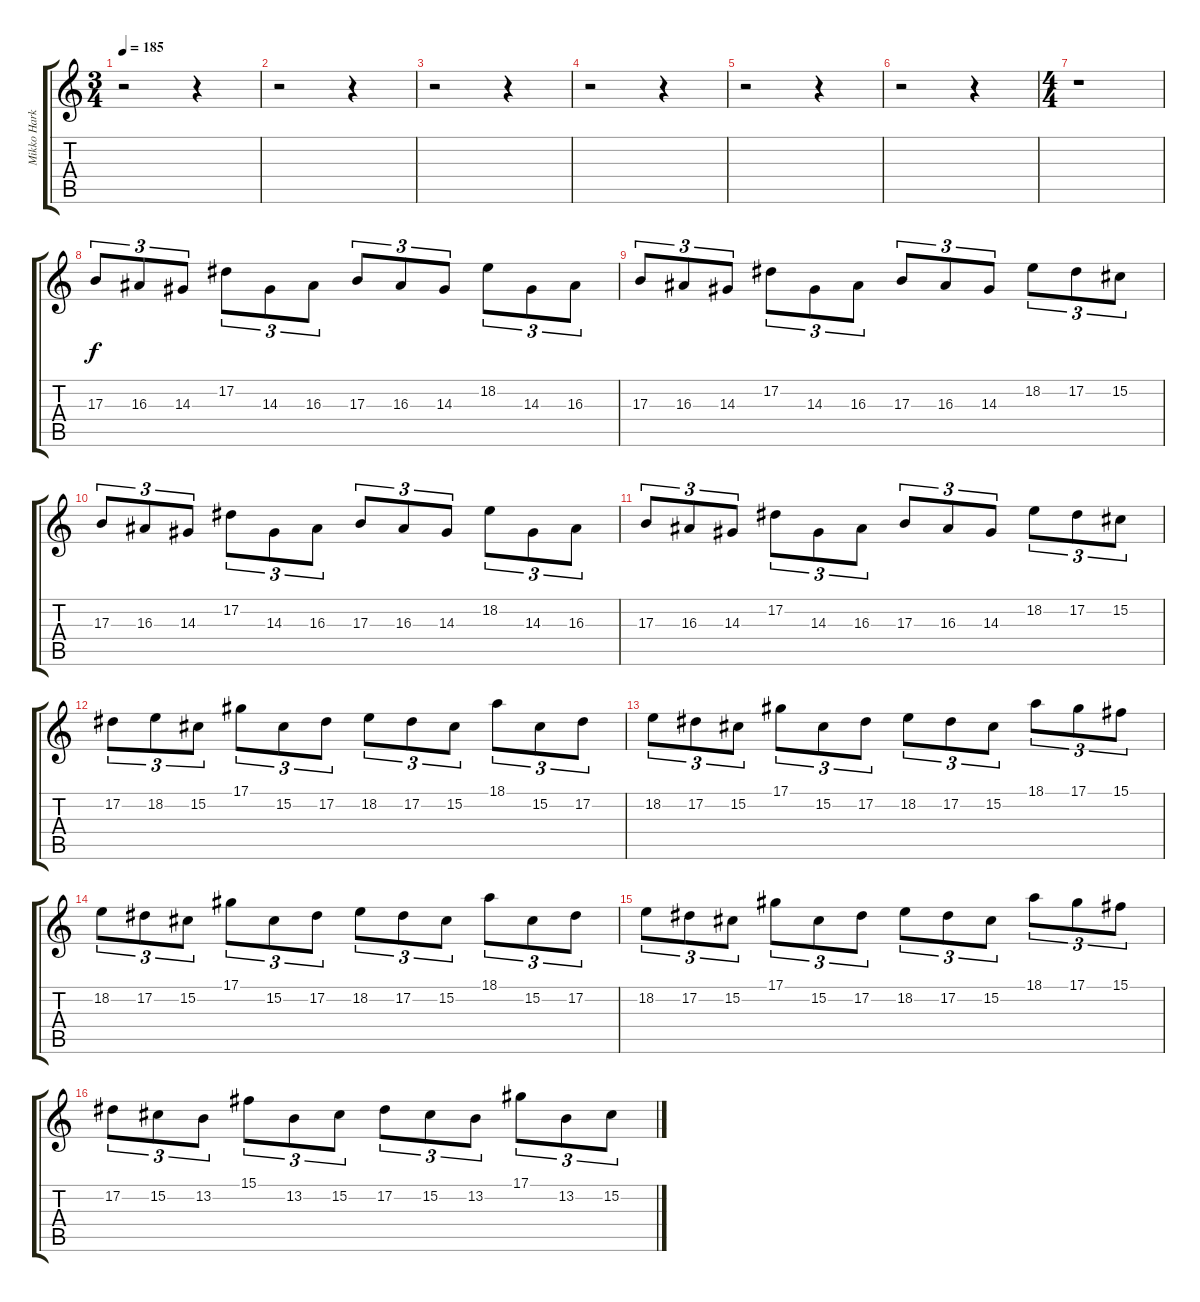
\track ("Mikko Harkin" "Mikko Hark") {instrument harpsichord}
\staff {score tabs}
\tuning (Eb4 Bb3 Gb3 Db3 Ab2 Eb2) {hide}
\ts (3 4)
\tempo 185
\clef g2
\ks c
r.2{dy f} r.4 |
r.2 r.4 |
r.2 r.4 |
r.2 r.4 |
r.2 r.4 |
r.2 r.4 |
\ts (4 4)
r.1 |
17.3.8{tu (3 2)} 16.3.8{tu (3 2)} 14.3.8{tu (3 2)} 17.2.8{tu (3 2)} 14.3.8{tu (3 2)} 16.3.8{tu (3 2)} 17.3.8{tu (3 2)} 16.3.8{tu (3 2)} 14.3.8{tu (3 2)} 18.2.8{tu (3 2)} 14.3.8{tu (3 2)} 16.3.8{tu (3 2)} |
17.3.8{tu (3 2)} 16.3.8{tu (3 2)} 14.3.8{tu (3 2)} 17.2.8{tu (3 2)} 14.3.8{tu (3 2)} 16.3.8{tu (3 2)} 17.3.8{tu (3 2)} 16.3.8{tu (3 2)} 14.3.8{tu (3 2)} 18.2.8{tu (3 2)} 17.2.8{tu (3 2)} 15.2.8{tu (3 2)} |
17.3.8{tu (3 2)} 16.3.8{tu (3 2)} 14.3.8{tu (3 2)} 17.2.8{tu (3 2)} 14.3.8{tu (3 2)} 16.3.8{tu (3 2)} 17.3.8{tu (3 2)} 16.3.8{tu (3 2)} 14.3.8{tu (3 2)} 18.2.8{tu (3 2)} 14.3.8{tu (3 2)} 16.3.8{tu (3 2)} |
17.3.8{tu (3 2)} 16.3.8{tu (3 2)} 14.3.8{tu (3 2)} 17.2.8{tu (3 2)} 14.3.8{tu (3 2)} 16.3.8{tu (3 2)} 17.3.8{tu (3 2)} 16.3.8{tu (3 2)} 14.3.8{tu (3 2)} 18.2.8{tu (3 2)} 17.2.8{tu (3 2)} 15.2.8{tu (3 2)} |
17.2.8{tu (3 2)} 18.2.8{tu (3 2)} 15.2.8{tu (3 2)} 17.1.8{tu (3 2)} 15.2.8{tu (3 2)} 17.2.8{tu (3 2)} 18.2.8{tu (3 2)} 17.2.8{tu (3 2)} 15.2.8{tu (3 2)} 18.1.8{tu (3 2)} 15.2.8{tu (3 2)} 17.2.8{tu (3 2)} |
18.2.8{tu (3 2)} 17.2.8{tu (3 2)} 15.2.8{tu (3 2)} 17.1.8{tu (3 2)} 15.2.8{tu (3 2)} 17.2.8{tu (3 2)} 18.2.8{tu (3 2)} 17.2.8{tu (3 2)} 15.2.8{tu (3 2)} 18.1.8{tu (3 2)} 17.1.8{tu (3 2)} 15.1.8{tu (3 2)} |
18.2.8{tu (3 2)} 17.2.8{tu (3 2)} 15.2.8{tu (3 2)} 17.1.8{tu (3 2)} 15.2.8{tu (3 2)} 17.2.8{tu (3 2)} 18.2.8{tu (3 2)} 17.2.8{tu (3 2)} 15.2.8{tu (3 2)} 18.1.8{tu (3 2)} 15.2.8{tu (3 2)} 17.2.8{tu (3 2)} |
18.2.8{tu (3 2)} 17.2.8{tu (3 2)} 15.2.8{tu (3 2)} 17.1.8{tu (3 2)} 15.2.8{tu (3 2)} 17.2.8{tu (3 2)} 18.2.8{tu (3 2)} 17.2.8{tu (3 2)} 15.2.8{tu (3 2)} 18.1.8{tu (3 2)} 17.1.8{tu (3 2)} 15.1.8{tu (3 2)} |
17.2.8{tu (3 2)} 15.2.8{tu (3 2)} 13.2.8{tu (3 2)} 15.1.8{tu (3 2)} 13.2.8{tu (3 2)} 15.2.8{tu (3 2)} 17.2.8{tu (3 2)} 15.2.8{tu (3 2)} 13.2.8{tu (3 2)} 17.1.8{tu (3 2)} 13.2.8{tu (3 2)} 15.2.8{tu (3 2)}
